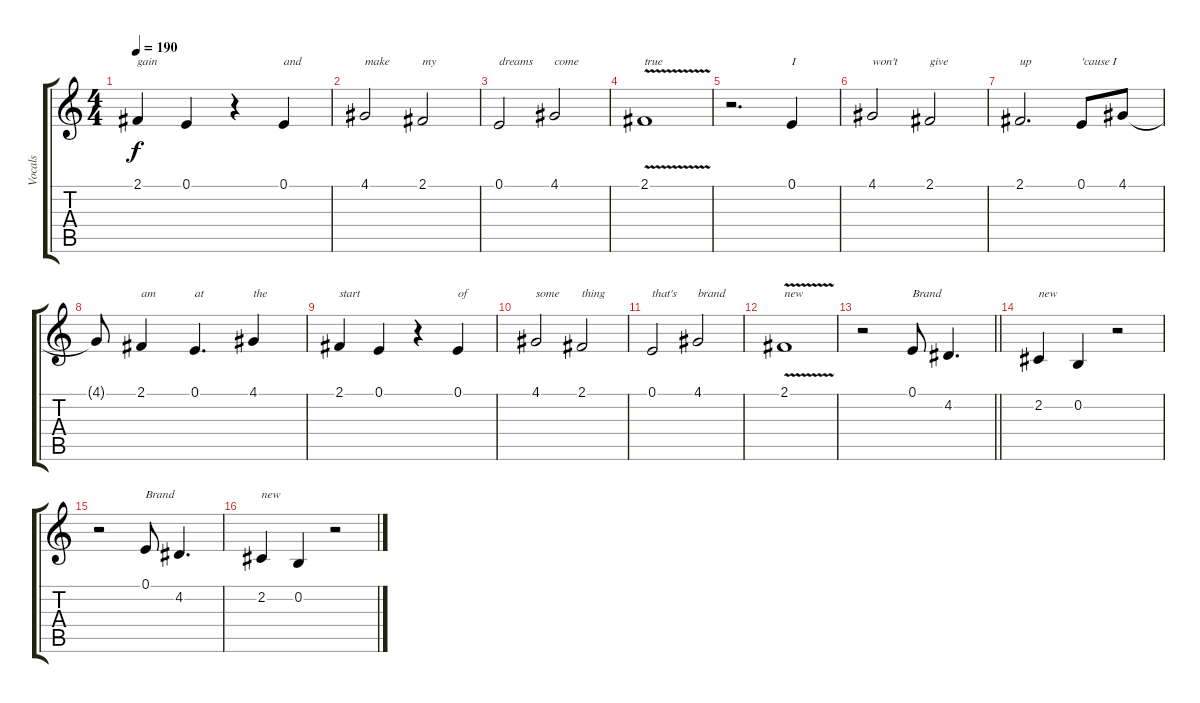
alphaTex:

\track ("Vocals" "Vocals") {instrument oboe}
\staff {score tabs}
\tuning (E4 B3 G3 D3 A2 E2) {hide}
\ts (4 4)
\tempo 190
\clef g2
\ks c
2.1.4{txt "gain" dy f} 0.1.4 r.4 0.1.4{txt "and"} |
4.1.2{txt "make"} 2.1.2{txt "my"} |
0.1.2{txt "dreams"} 4.1.2{txt "come"} |
2.1{v}.1{txt "true"} |
r.2{d} 0.1.4{txt "I"} |
4.1.2{txt "won't"} 2.1.2{txt "give"} |
2.1.2{d txt "up"} 0.1.8{txt "'cause I"} 4.1.8 |
4.1{t}.8 2.1.4{txt "am"} 0.1.4{d txt "at"} 4.1.4{txt "the"} |
2.1.4{txt "start"} 0.1.4 r.4 0.1.4{txt "of"} |
4.1.2{txt "some"} 2.1.2{txt "thing"} |
0.1.2{txt "that's"} 4.1.2{txt "brand"} |
2.1{v}.1{txt "new"} |
\barLineRight lightlight
r.2 0.1.8{txt "Brand"} 4.2.4{d} |
\section ("" "")
2.2.4{txt "new"} 0.2.4 r.2 |
r.2 0.1.8{txt "Brand"} 4.2.4{d} |
2.2.4{txt "new"} 0.2.4 r.2
